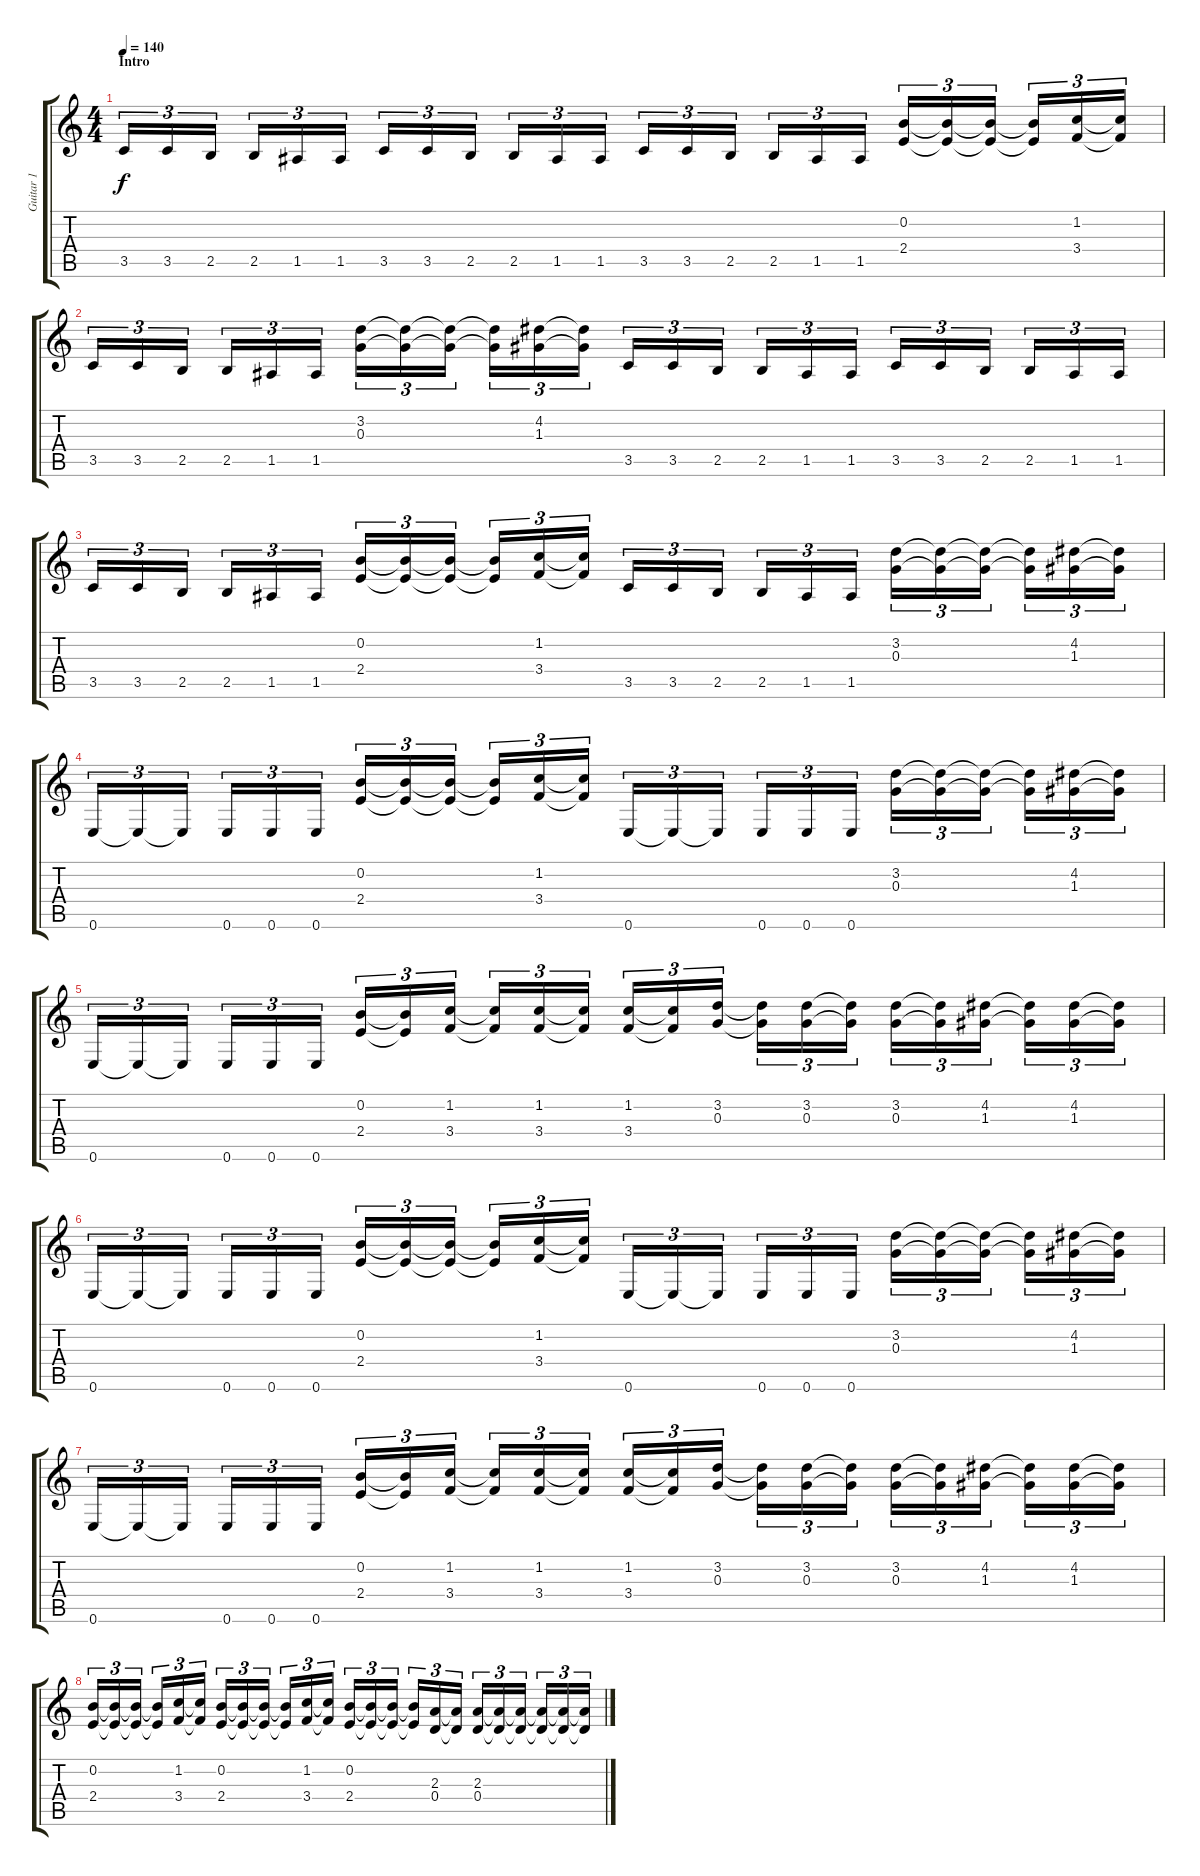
\track ("Guitar 1" "Guitar 1") {instrument distortionguitar}
\staff {score tabs}
\tuning (E4 B3 G3 D3 A2 E2) {hide}
\ts (4 4)
\section ("" "Intro")
\tempo 140
\clef g2
\ks c
3.5.16{tu (3 2) dy f instrument distortionguitar} 3.5.16{tu (3 2)} 2.5.16{tu (3 2)} 2.5.16{tu (3 2)} 1.5.16{tu (3 2)} 1.5.16{tu (3 2)} 3.5.16{tu (3 2)} 3.5.16{tu (3 2)} 2.5.16{tu (3 2)} 2.5.16{tu (3 2)} 1.5.16{tu (3 2)} 1.5.16{tu (3 2)} 3.5.16{tu (3 2)} 3.5.16{tu (3 2)} 2.5.16{tu (3 2)} 2.5.16{tu (3 2)} 1.5.16{tu (3 2)} 1.5.16{tu (3 2)} (0.2 2.4).16{tu (3 2)} (0.2{t} 2.4{t}).16{tu (3 2)} (0.2{t} 2.4{t}).16{tu (3 2)} (0.2{t} 2.4{t}).16{tu (3 2)} (1.2 3.4).16{tu (3 2)} (1.2{t} 3.4{t}).16{tu (3 2)} |
3.5.16{tu (3 2)} 3.5.16{tu (3 2)} 2.5.16{tu (3 2)} 2.5.16{tu (3 2)} 1.5.16{tu (3 2)} 1.5.16{tu (3 2)} (3.2 0.3).16{tu (3 2)} (3.2{t} 0.3{t}).16{tu (3 2)} (3.2{t} 0.3{t}).16{tu (3 2)} (3.2{t} 0.3{t}).16{tu (3 2)} (4.2 1.3).16{tu (3 2)} (4.2{t} 1.3{t}).16{tu (3 2)} 3.5.16{tu (3 2)} 3.5.16{tu (3 2)} 2.5.16{tu (3 2)} 2.5.16{tu (3 2)} 1.5.16{tu (3 2)} 1.5.16{tu (3 2)} 3.5.16{tu (3 2)} 3.5.16{tu (3 2)} 2.5.16{tu (3 2)} 2.5.16{tu (3 2)} 1.5.16{tu (3 2)} 1.5.16{tu (3 2)} |
3.5.16{tu (3 2)} 3.5.16{tu (3 2)} 2.5.16{tu (3 2)} 2.5.16{tu (3 2)} 1.5.16{tu (3 2)} 1.5.16{tu (3 2)} (0.2 2.4).16{tu (3 2)} (0.2{t} 2.4{t}).16{tu (3 2)} (0.2{t} 2.4{t}).16{tu (3 2)} (0.2{t} 2.4{t}).16{tu (3 2)} (1.2 3.4).16{tu (3 2)} (1.2{t} 3.4{t}).16{tu (3 2)} 3.5.16{tu (3 2)} 3.5.16{tu (3 2)} 2.5.16{tu (3 2)} 2.5.16{tu (3 2)} 1.5.16{tu (3 2)} 1.5.16{tu (3 2)} (3.2 0.3).16{tu (3 2)} (3.2{t} 0.3{t}).16{tu (3 2)} (3.2{t} 0.3{t}).16{tu (3 2)} (3.2{t} 0.3{t}).16{tu (3 2)} (4.2 1.3).16{tu (3 2)} (4.2{t} 1.3{t}).16{tu (3 2)} |
0.6.16{tu (3 2)} 0.6{t}.16{tu (3 2)} 0.6{t}.16{tu (3 2)} 0.6.16{tu (3 2)} 0.6.16{tu (3 2)} 0.6.16{tu (3 2)} (0.2 2.4).16{tu (3 2)} (0.2{t} 2.4{t}).16{tu (3 2)} (0.2{t} 2.4{t}).16{tu (3 2)} (0.2{t} 2.4{t}).16{tu (3 2)} (1.2 3.4).16{tu (3 2)} (1.2{t} 3.4{t}).16{tu (3 2)} 0.6.16{tu (3 2)} 0.6{t}.16{tu (3 2)} 0.6{t}.16{tu (3 2)} 0.6.16{tu (3 2)} 0.6.16{tu (3 2)} 0.6.16{tu (3 2)} (3.2 0.3).16{tu (3 2)} (3.2{t} 0.3{t}).16{tu (3 2)} (3.2{t} 0.3{t}).16{tu (3 2)} (3.2{t} 0.3{t}).16{tu (3 2)} (4.2 1.3).16{tu (3 2)} (4.2{t} 1.3{t}).16{tu (3 2)} |
0.6.16{tu (3 2)} 0.6{t}.16{tu (3 2)} 0.6{t}.16{tu (3 2)} 0.6.16{tu (3 2)} 0.6.16{tu (3 2)} 0.6.16{tu (3 2)} (0.2 2.4).16{tu (3 2)} (0.2{t} 2.4{t}).16{tu (3 2)} (1.2 3.4).16{tu (3 2)} (1.2{t} 3.4{t}).16{tu (3 2)} (1.2 3.4).16{tu (3 2)} (1.2{t} 3.4{t}).16{tu (3 2)} (1.2 3.4).16{tu (3 2)} (1.2{t} 3.4{t}).16{tu (3 2)} (3.2 0.3).16{tu (3 2)} (3.2{t} 0.3{t}).16{tu (3 2)} (3.2 0.3).16{tu (3 2)} (3.2{t} 0.3{t}).16{tu (3 2)} (3.2 0.3).16{tu (3 2)} (3.2{t} 0.3{t}).16{tu (3 2)} (4.2 1.3).16{tu (3 2)} (4.2{t} 1.3{t}).16{tu (3 2)} (4.2 1.3).16{tu (3 2)} (4.2{t} 1.3{t}).16{tu (3 2)} |
0.6.16{tu (3 2)} 0.6{t}.16{tu (3 2)} 0.6{t}.16{tu (3 2)} 0.6.16{tu (3 2)} 0.6.16{tu (3 2)} 0.6.16{tu (3 2)} (0.2 2.4).16{tu (3 2)} (0.2{t} 2.4{t}).16{tu (3 2)} (0.2{t} 2.4{t}).16{tu (3 2)} (0.2{t} 2.4{t}).16{tu (3 2)} (1.2 3.4).16{tu (3 2)} (1.2{t} 3.4{t}).16{tu (3 2)} 0.6.16{tu (3 2)} 0.6{t}.16{tu (3 2)} 0.6{t}.16{tu (3 2)} 0.6.16{tu (3 2)} 0.6.16{tu (3 2)} 0.6.16{tu (3 2)} (3.2 0.3).16{tu (3 2)} (3.2{t} 0.3{t}).16{tu (3 2)} (3.2{t} 0.3{t}).16{tu (3 2)} (3.2{t} 0.3{t}).16{tu (3 2)} (4.2 1.3).16{tu (3 2)} (4.2{t} 1.3{t}).16{tu (3 2)} |
0.6.16{tu (3 2)} 0.6{t}.16{tu (3 2)} 0.6{t}.16{tu (3 2)} 0.6.16{tu (3 2)} 0.6.16{tu (3 2)} 0.6.16{tu (3 2)} (0.2 2.4).16{tu (3 2)} (0.2{t} 2.4{t}).16{tu (3 2)} (1.2 3.4).16{tu (3 2)} (1.2{t} 3.4{t}).16{tu (3 2)} (1.2 3.4).16{tu (3 2)} (1.2{t} 3.4{t}).16{tu (3 2)} (1.2 3.4).16{tu (3 2)} (1.2{t} 3.4{t}).16{tu (3 2)} (3.2 0.3).16{tu (3 2)} (3.2{t} 0.3{t}).16{tu (3 2)} (3.2 0.3).16{tu (3 2)} (3.2{t} 0.3{t}).16{tu (3 2)} (3.2 0.3).16{tu (3 2)} (3.2{t} 0.3{t}).16{tu (3 2)} (4.2 1.3).16{tu (3 2)} (4.2{t} 1.3{t}).16{tu (3 2)} (4.2 1.3).16{tu (3 2)} (4.2{t} 1.3{t}).16{tu (3 2)} |
(0.2 2.4).16{tu (3 2)} (0.2{t} 2.4{t}).16{tu (3 2)} (0.2{t} 2.4{t}).16{tu (3 2)} (0.2{t} 2.4{t}).16{tu (3 2)} (1.2 3.4).16{tu (3 2)} (1.2{t} 3.4{t}).16{tu (3 2)} (0.2 2.4).16{tu (3 2)} (0.2{t} 2.4{t}).16{tu (3 2)} (0.2{t} 2.4{t}).16{tu (3 2)} (0.2{t} 2.4{t}).16{tu (3 2)} (1.2 3.4).16{tu (3 2)} (1.2{t} 3.4{t}).16{tu (3 2)} (0.2 2.4).16{tu (3 2)} (0.2{t} 2.4{t}).16{tu (3 2)} (0.2{t} 2.4{t}).16{tu (3 2)} (0.2{t} 2.4{t}).16{tu (3 2)} (2.3 0.4).16{tu (3 2)} (2.3{t} 0.4{t}).16{tu (3 2)} (2.3 0.4).16{tu (3 2)} (2.3{t} 0.4{t}).16{tu (3 2)} (2.3{t} 0.4{t}).16{tu (3 2)} (2.3{t} 0.4{t}).16{tu (3 2)} (2.3{t} 0.4{t}).16{tu (3 2)} (2.3{t} 0.4{t}).16{tu (3 2)}
